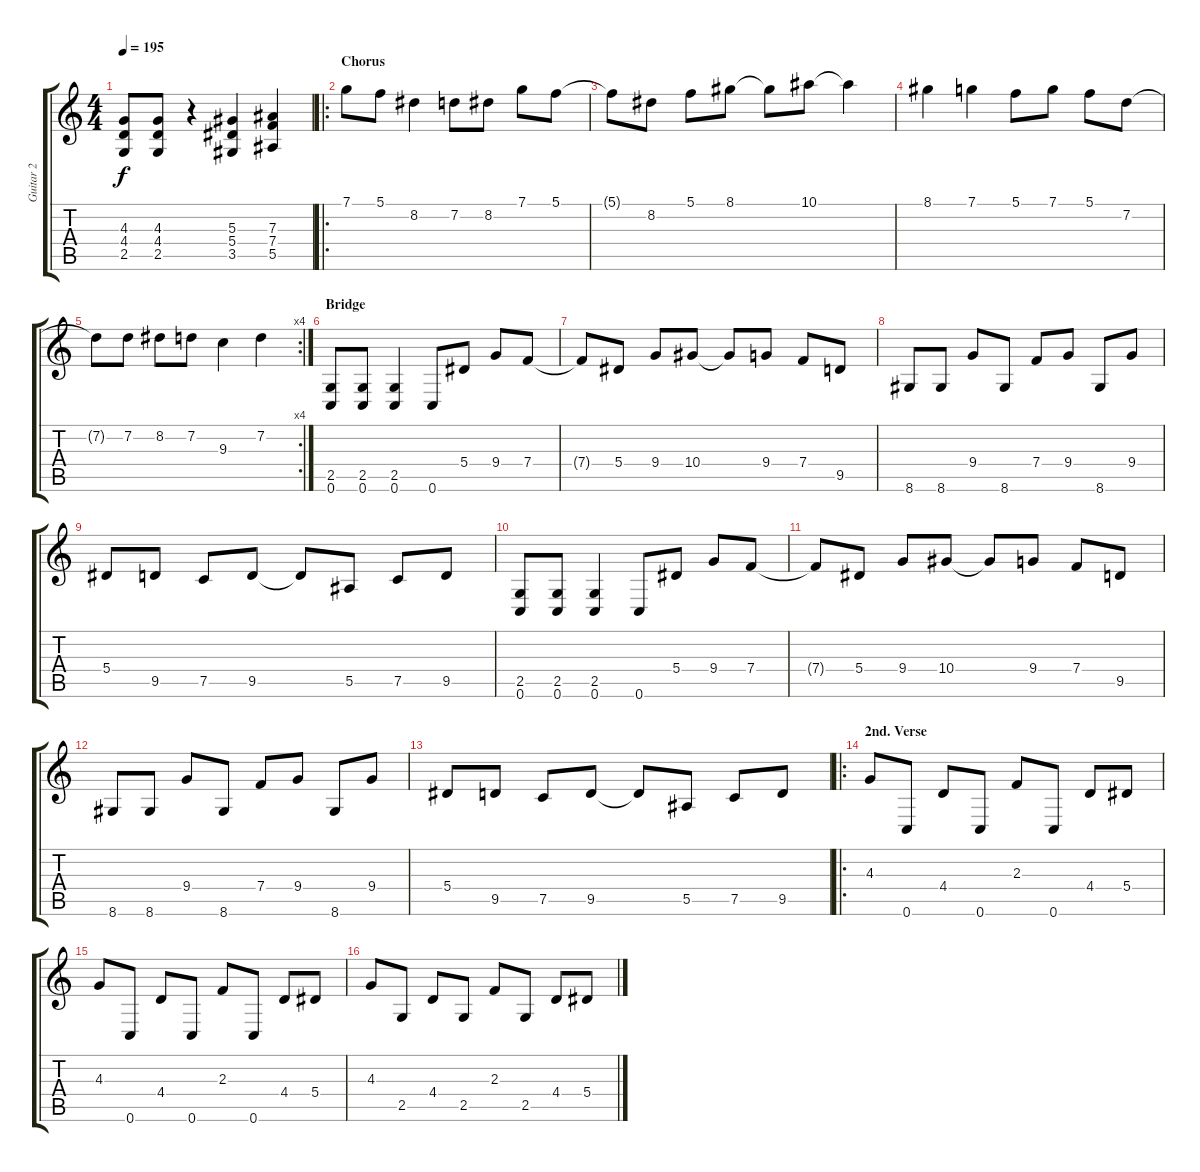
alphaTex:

\track ("Guitar 2" "Guitar 2") {instrument overdrivenguitar}
\staff {score tabs}
\tuning (C4 G3 Eb3 Bb2 F2 C2) {hide}
\ts (4 4)
\tempo 195
\clef g2
\ks c
(4.3 4.4 2.5).8{dy f} (4.3 4.4 2.5).8 r.4 (5.3 5.4 3.5).4 (7.3 7.4 5.5).4 |
\ro
\section ("" "Chorus")
7.1.8 5.1.8 8.2.4 7.2.8 8.2.8 7.1.8 5.1.8 |
5.1{t}.8 8.2.8 5.1.8 8.1.8 8.1{t}.8 10.1.8 10.1{t}.4 |
8.1.4 7.1.4 5.1.8 7.1.8 5.1.8 7.2.8 |
\rc 4
7.2{t}.8 7.2.8 8.2.8 7.2.8 9.3.4 7.2.4 |
\section ("" "Bridge")
(2.5 0.6).8 (2.5 0.6).8 (2.5 0.6).4 0.6.8 5.4.8 9.4.8 7.4.8 |
7.4{t}.8 5.4.8 9.4.8 10.4.8 10.4{t}.8 9.4.8 7.4.8 9.5.8 |
8.6.8 8.6.8 9.4.8 8.6.8 7.4.8 9.4.8 8.6.8 9.4.8 |
5.4.8 9.5.8 7.5.8 9.5.8 9.5{t}.8 5.5.8 7.5.8 9.5.8 |
(2.5 0.6).8 (2.5 0.6).8 (2.5 0.6).4 0.6.8 5.4.8 9.4.8 7.4.8 |
7.4{t}.8 5.4.8 9.4.8 10.4.8 10.4{t}.8 9.4.8 7.4.8 9.5.8 |
8.6.8 8.6.8 9.4.8 8.6.8 7.4.8 9.4.8 8.6.8 9.4.8 |
5.4.8 9.5.8 7.5.8 9.5.8 9.5{t}.8 5.5.8 7.5.8 9.5.8 |
\ro
\section ("" "2nd. Verse")
4.3.8 0.6.8 4.4.8 0.6.8 2.3.8 0.6.8 4.4.8 5.4.8 |
4.3.8 0.6.8 4.4.8 0.6.8 2.3.8 0.6.8 4.4.8 5.4.8 |
4.3.8 2.5.8 4.4.8 2.5.8 2.3.8 2.5.8 4.4.8 5.4.8
